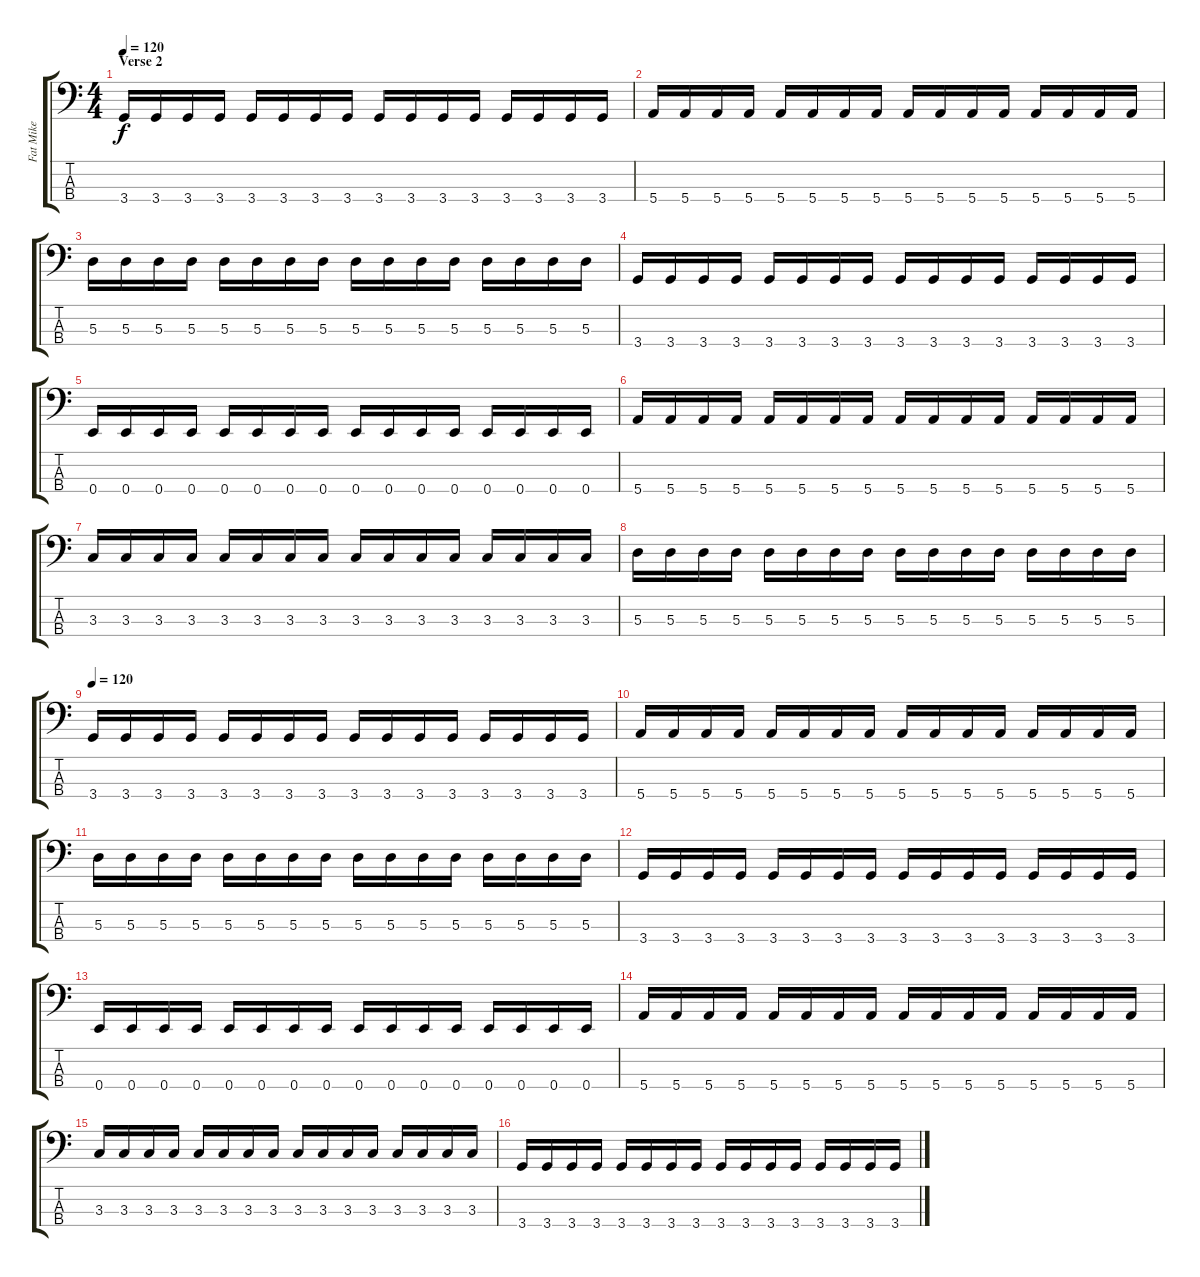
\track ("Fat Mike" "Fat Mike") {instrument electricbasspick}
\staff {score tabs}
\tuning (G2 D2 A1 E1) {hide}
\ts (4 4)
\section ("" "Verse 2")
\tempo 120
\clef f4
\ks c
3.4.16{dy f} 3.4.16 3.4.16 3.4.16 3.4.16 3.4.16 3.4.16 3.4.16 3.4.16 3.4.16 3.4.16 3.4.16 3.4.16 3.4.16 3.4.16 3.4.16 |
5.4.16 5.4.16 5.4.16 5.4.16 5.4.16 5.4.16 5.4.16 5.4.16 5.4.16 5.4.16 5.4.16 5.4.16 5.4.16 5.4.16 5.4.16 5.4.16 |
5.3.16 5.3.16 5.3.16 5.3.16 5.3.16 5.3.16 5.3.16 5.3.16 5.3.16 5.3.16 5.3.16 5.3.16 5.3.16 5.3.16 5.3.16 5.3.16 |
3.4.16 3.4.16 3.4.16 3.4.16 3.4.16 3.4.16 3.4.16 3.4.16 3.4.16 3.4.16 3.4.16 3.4.16 3.4.16 3.4.16 3.4.16 3.4.16 |
0.4.16 0.4.16 0.4.16 0.4.16 0.4.16 0.4.16 0.4.16 0.4.16 0.4.16 0.4.16 0.4.16 0.4.16 0.4.16 0.4.16 0.4.16 0.4.16 |
5.4.16 5.4.16 5.4.16 5.4.16 5.4.16 5.4.16 5.4.16 5.4.16 5.4.16 5.4.16 5.4.16 5.4.16 5.4.16 5.4.16 5.4.16 5.4.16 |
3.3.16 3.3.16 3.3.16 3.3.16 3.3.16 3.3.16 3.3.16 3.3.16 3.3.16 3.3.16 3.3.16 3.3.16 3.3.16 3.3.16 3.3.16 3.3.16 |
5.3.16 5.3.16 5.3.16 5.3.16 5.3.16 5.3.16 5.3.16 5.3.16 5.3.16 5.3.16 5.3.16 5.3.16 5.3.16 5.3.16 5.3.16 5.3.16 |
\tempo 120
3.4.16 3.4.16 3.4.16 3.4.16 3.4.16 3.4.16 3.4.16 3.4.16 3.4.16 3.4.16 3.4.16 3.4.16 3.4.16 3.4.16 3.4.16 3.4.16 |
5.4.16 5.4.16 5.4.16 5.4.16 5.4.16 5.4.16 5.4.16 5.4.16 5.4.16 5.4.16 5.4.16 5.4.16 5.4.16 5.4.16 5.4.16 5.4.16 |
5.3.16 5.3.16 5.3.16 5.3.16 5.3.16 5.3.16 5.3.16 5.3.16 5.3.16 5.3.16 5.3.16 5.3.16 5.3.16 5.3.16 5.3.16 5.3.16 |
3.4.16 3.4.16 3.4.16 3.4.16 3.4.16 3.4.16 3.4.16 3.4.16 3.4.16 3.4.16 3.4.16 3.4.16 3.4.16 3.4.16 3.4.16 3.4.16 |
0.4.16 0.4.16 0.4.16 0.4.16 0.4.16 0.4.16 0.4.16 0.4.16 0.4.16 0.4.16 0.4.16 0.4.16 0.4.16 0.4.16 0.4.16 0.4.16 |
5.4.16 5.4.16 5.4.16 5.4.16 5.4.16 5.4.16 5.4.16 5.4.16 5.4.16 5.4.16 5.4.16 5.4.16 5.4.16 5.4.16 5.4.16 5.4.16 |
3.3.16 3.3.16 3.3.16 3.3.16 3.3.16 3.3.16 3.3.16 3.3.16 3.3.16 3.3.16 3.3.16 3.3.16 3.3.16 3.3.16 3.3.16 3.3.16 |
3.4.16 3.4.16 3.4.16 3.4.16 3.4.16 3.4.16 3.4.16 3.4.16 3.4.16 3.4.16 3.4.16 3.4.16 3.4.16 3.4.16 3.4.16 3.4.16
